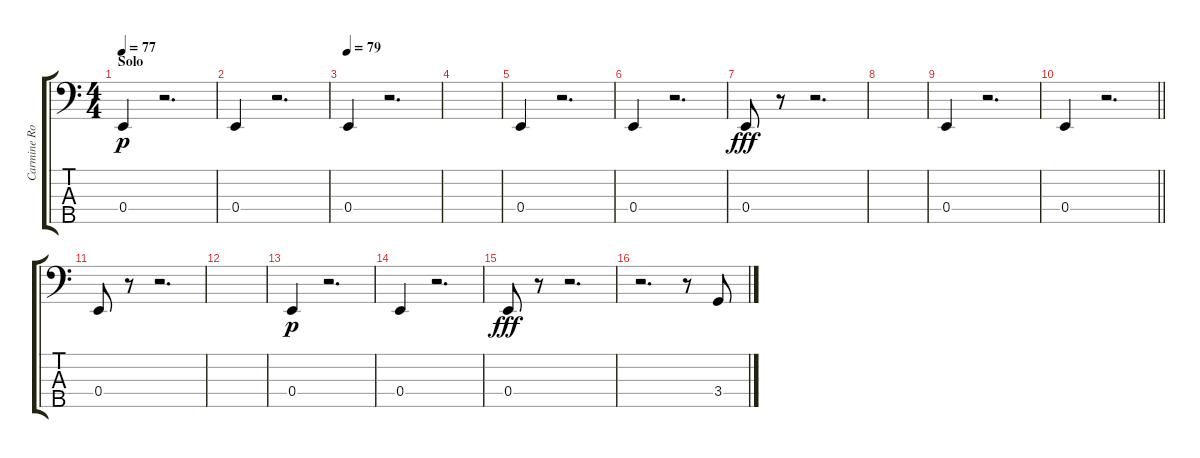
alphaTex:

\track ("Carmine Rojas - Bass" "Carmine Ro") {instrument slapbass2}
\staff {score tabs}
\tuning (G2 D2 A1 E1 B0) {hide}
\ts (4 4)
\section ("" "Solo")
\tempo 77
\clef f4
\ks c
0.4.4{dy p} r.2{d} |
0.4.4 r.2{d} |
\tempo 79
0.4.4 r.2{d} |
|
0.4.4 r.2{d} |
0.4.4 r.2{d} |
0.4.8{dy fff} r.8 r.2{d} |
|
0.4.4 r.2{d} |
\barLineRight lightlight
0.4.4 r.2{d} |
0.4.8 r.8 r.2{d} |
|
0.4.4{dy p} r.2{d} |
0.4.4 r.2{d} |
0.4.8{dy fff} r.8 r.2{d} |
r.2{d} r.8 3.4.8
